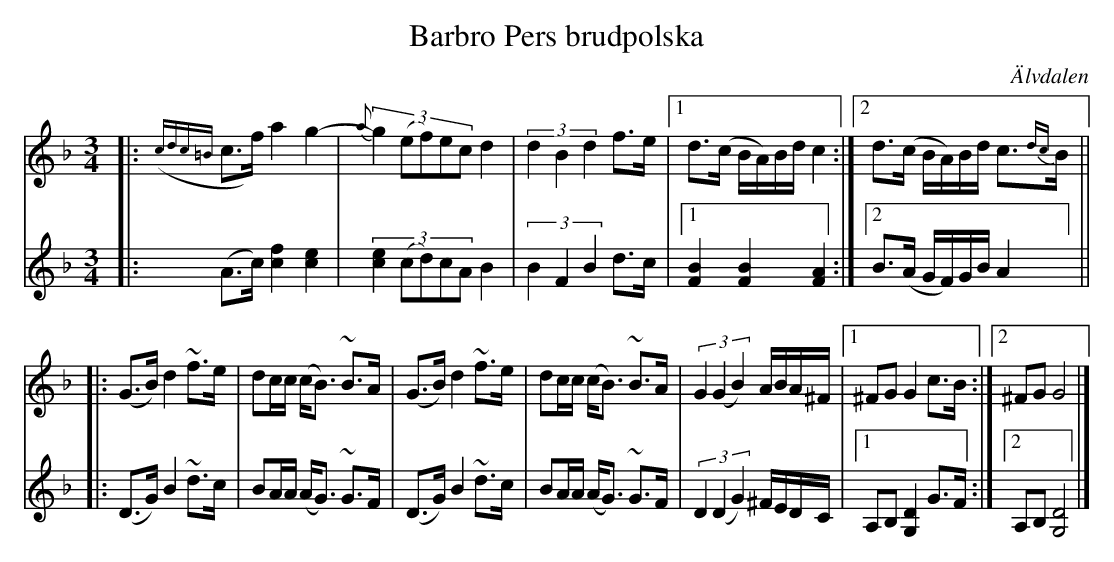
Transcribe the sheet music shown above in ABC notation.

X:1
T: Barbro Pers brudpolska
O: \"Alvdalen
M: 3/4
L: 1/16
K: F
V: 1 brace=2
|: ({cdc=B}c3f) a4 g4- | {a}(3:2:5g4(e2f2)e2c2 d4 \
| (3d4 B4 d4 f3e |1 d3(c BA)Bd c4 :|2 d3(c BA)Bd c3{dc}B ||
|: (G3B) d4 ~f3e | d2cc (cB3) ~B3A \
|  (G3B) d4 ~f3e | d2cc (cB3) ~B3A \
| (3G4 (G4 B4) ABA^F |1 ^F2G2 G4 c3B :|2 ^F2G2 G8 |]
V: 2
|: (A3c) [f4c4] [e4c4] | (3:2:5[e4c4](c2d2)c2A2 B4 \
| (3B4 F4 B4 d3c |1 [B4F4] [B4F4] [A4F4] :|2 B3(A GF)GB A4 ||
|: (D3G) B4 ~d3c | B2AA (AG3) ~G3F \
|  (D3G) B4 ~d3c | B2AA (AG3) ~G3F \
| (3D4 (D4 G4) ^FEDC |1 A,2B,2 [D4G,4] G3F :|2 A,2B,2 [D8G,8] |]
